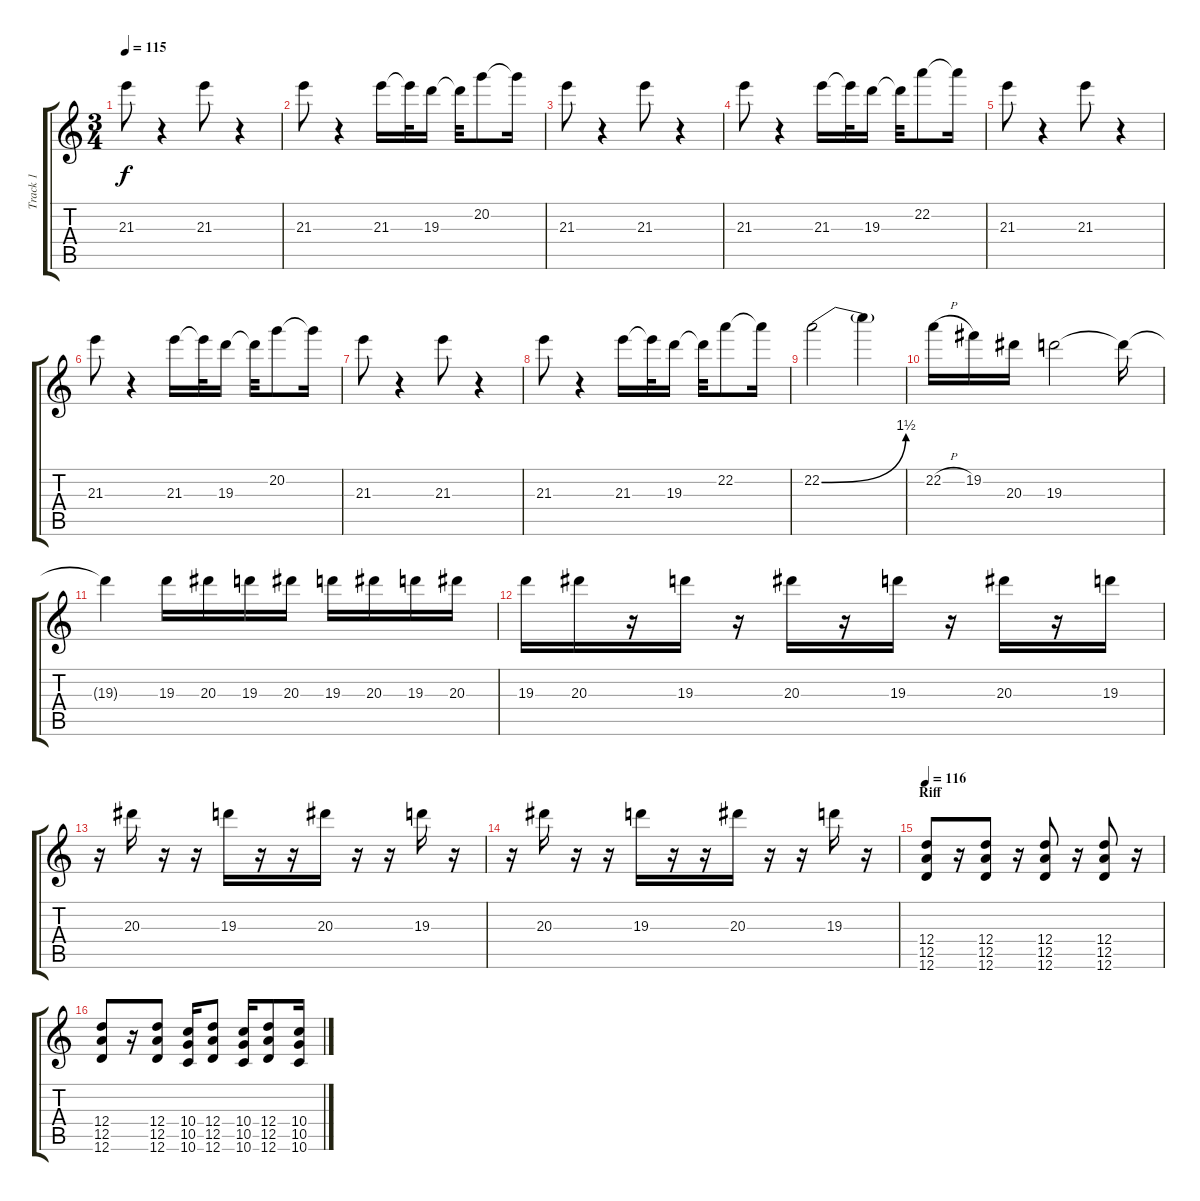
\track ("Track 1" "Track 1") {instrument overdrivenguitar}
\staff {score tabs}
\tuning (E4 B3 G3 D3 A2 D2) {hide}
\ts (3 4)
\tempo 115
\clef g2
\ks c
21.3.8{dy f} r.4 21.3.8 r.4 |
21.3.8 r.4 21.3.16 21.3{t}.32 19.3.16 19.3{t}.32 20.2.8 20.2{t}.16 |
21.3.8 r.4 21.3.8 r.4 |
21.3.8 r.4 21.3.16 21.3{t}.32 19.3.16 19.3{t}.32 22.2.8 22.2{t}.16 |
21.3.8 r.4 21.3.8 r.4 |
21.3.8 r.4 21.3.16 21.3{t}.32 19.3.16 19.3{t}.32 20.2.8 20.2{t}.16 |
21.3.8 r.4 21.3.8 r.4 |
21.3.8 r.4 21.3.16 21.3{t}.32 19.3.16 19.3{t}.32 22.2.8 22.2{t}.16 |
22.2{be (bend 0 0 60 6)}.2 22.2{t}.4 |
22.2{h}.16 19.2.16 20.3.16 19.3.2 19.3{t}.16 |
19.3{t}.4 19.3.16 20.3.16 19.3.16 20.3.16 19.3.16 20.3.16 19.3.16 20.3.16 |
19.3.16 20.3.16 r.16 19.3.16 r.16 20.3.16 r.16 19.3.16 r.16 20.3.16 r.16 19.3.16 |
r.16 20.3.16 r.16 r.16 19.3.16 r.16 r.16 20.3.16 r.16 r.16 19.3.16 r.16 |
r.16 20.3.16 r.16 r.16 19.3.16 r.16 r.16 20.3.16 r.16 r.16 19.3.16 r.16 |
\section ("" "Riff")
\tempo 116
(12.4 12.5 12.6).8 r.16 (12.4 12.5 12.6).8 r.16 (12.4 12.5 12.6).8 r.16 (12.4 12.5 12.6).8 r.16 |
(12.4 12.5 12.6).8 r.16 (12.4 12.5 12.6).8 (10.4 10.5 10.6).16 (12.4 12.5 12.6).8 (10.4 10.5 10.6).16 (12.4 12.5 12.6).8 (10.4 10.5 10.6).16
